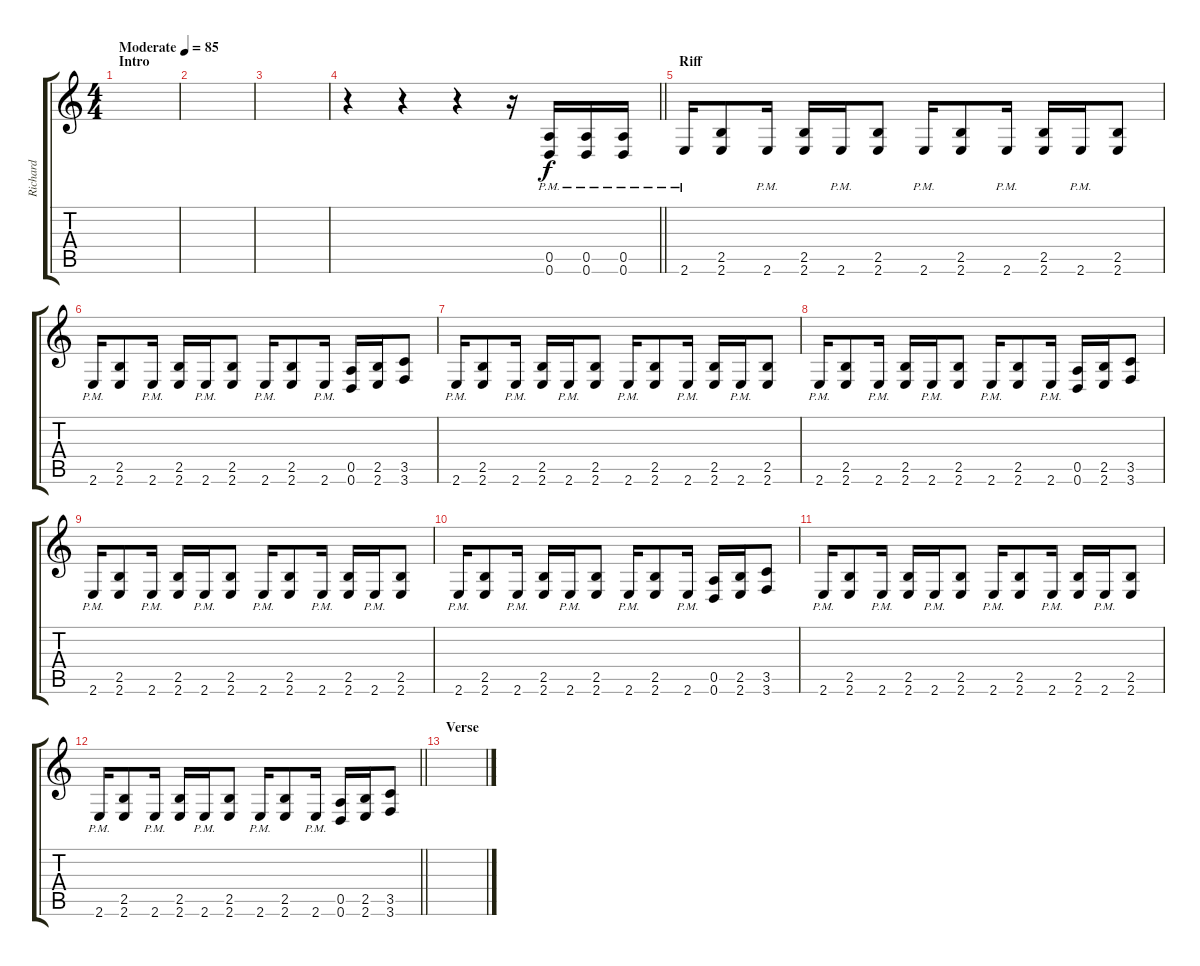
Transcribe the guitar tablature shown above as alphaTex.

\track ("Richard" "Richard") {instrument distortionguitar}
\staff {score tabs}
\tuning (E4 B3 G3 D3 A2 D2) {hide}
\ts (4 4)
\section ("" "Intro")
\tempo (85 "Moderate")
\clef g2
\ks c
|
|
|
\barLineRight lightlight
r.4 r.4 r.4 r.16 (0.5{pm} 0.6{pm}).16 (0.5{pm} 0.6{pm}).16 (0.5{pm} 0.6{pm}).16 |
\section ("" "Riff")
2.6{pm}.16 (2.5 2.6).8 2.6{pm}.16 (2.5 2.6).16 2.6{pm}.16 (2.5 2.6).8 2.6{pm}.16 (2.5 2.6).8 2.6{pm}.16 (2.5 2.6).16 2.6{pm}.16 (2.5 2.6).8 |
2.6{pm}.16 (2.5 2.6).8 2.6{pm}.16 (2.5 2.6).16 2.6{pm}.16 (2.5 2.6).8 2.6{pm}.16 (2.5 2.6).8 2.6{pm}.16 (0.5 0.6).16 (2.5 2.6).16 (3.5 3.6).8 |
2.6{pm}.16 (2.5 2.6).8 2.6{pm}.16 (2.5 2.6).16 2.6{pm}.16 (2.5 2.6).8 2.6{pm}.16 (2.5 2.6).8 2.6{pm}.16 (2.5 2.6).16 2.6{pm}.16 (2.5 2.6).8 |
2.6{pm}.16 (2.5 2.6).8 2.6{pm}.16 (2.5 2.6).16 2.6{pm}.16 (2.5 2.6).8 2.6{pm}.16 (2.5 2.6).8 2.6{pm}.16 (0.5 0.6).16 (2.5 2.6).16 (3.5 3.6).8 |
2.6{pm}.16 (2.5 2.6).8 2.6{pm}.16 (2.5 2.6).16 2.6{pm}.16 (2.5 2.6).8 2.6{pm}.16 (2.5 2.6).8 2.6{pm}.16 (2.5 2.6).16 2.6{pm}.16 (2.5 2.6).8 |
2.6{pm}.16 (2.5 2.6).8 2.6{pm}.16 (2.5 2.6).16 2.6{pm}.16 (2.5 2.6).8 2.6{pm}.16 (2.5 2.6).8 2.6{pm}.16 (0.5 0.6).16 (2.5 2.6).16 (3.5 3.6).8 |
2.6{pm}.16 (2.5 2.6).8 2.6{pm}.16 (2.5 2.6).16 2.6{pm}.16 (2.5 2.6).8 2.6{pm}.16 (2.5 2.6).8 2.6{pm}.16 (2.5 2.6).16 2.6{pm}.16 (2.5 2.6).8 |
\barLineRight lightlight
2.6{pm}.16 (2.5 2.6).8 2.6{pm}.16 (2.5 2.6).16 2.6{pm}.16 (2.5 2.6).8 2.6{pm}.16 (2.5 2.6).8 2.6{pm}.16 (0.5 0.6).16 (2.5 2.6).16 (3.5 3.6).8 |
\section ("" "Verse")
